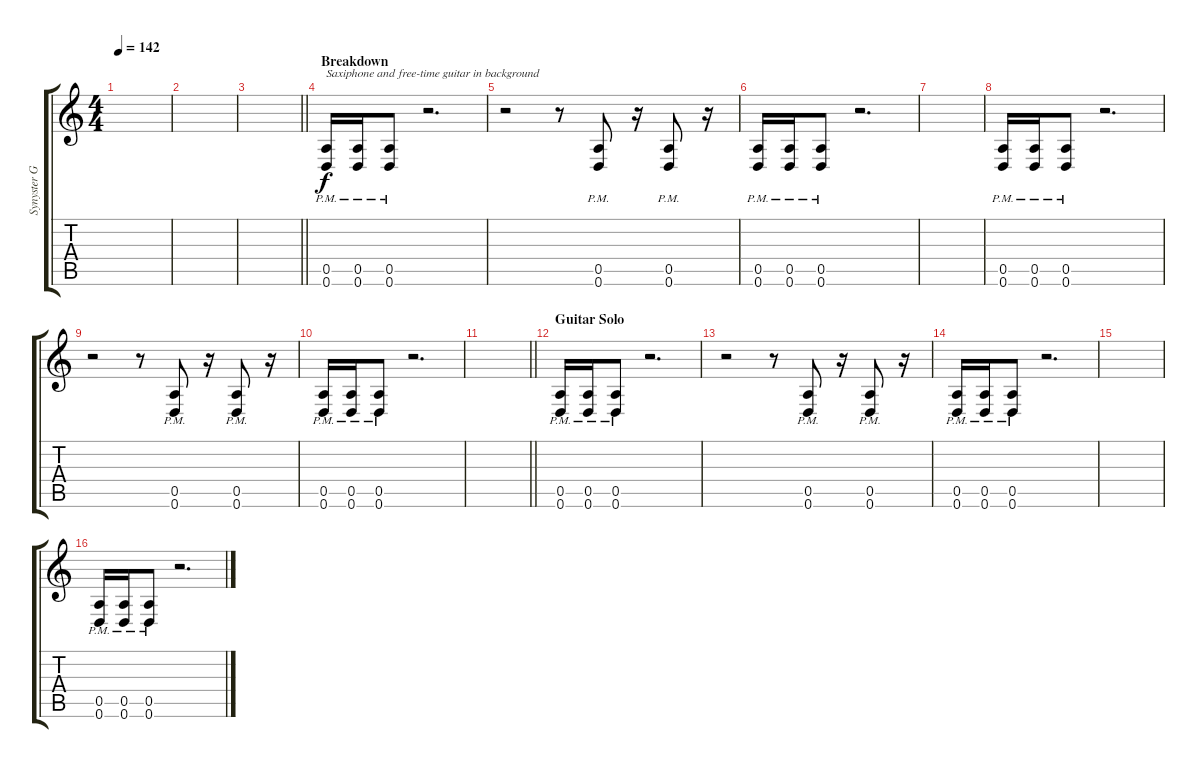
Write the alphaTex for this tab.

\track ("Synyster Gates Rhythm" "Synyster G") {instrument distortionguitar}
\staff {score tabs}
\tuning (E4 B3 G3 D3 A2 D2) {hide}
\ts (4 4)
\tempo 142
\clef g2
\ks c
|
|
\barLineRight lightlight
|
\section ("" "Breakdown")
(0.5{pm} 0.6{pm}).16{txt "Saxiphone and free-time guitar in background" volume 14} (0.5{pm} 0.6{pm}).16 (0.5{pm} 0.6{pm}).8 r.2{d} |
r.2 r.8 (0.5{pm} 0.6{pm}).8 r.16 (0.5{pm} 0.6{pm}).8 r.16 |
(0.5{pm} 0.6{pm}).16 (0.5{pm} 0.6{pm}).16 (0.5{pm} 0.6{pm}).8 r.2{d} |
|
(0.5{pm} 0.6{pm}).16{volume 14} (0.5{pm} 0.6{pm}).16 (0.5{pm} 0.6{pm}).8 r.2{d} |
r.2 r.8 (0.5{pm} 0.6{pm}).8 r.16 (0.5{pm} 0.6{pm}).8 r.16 |
(0.5{pm} 0.6{pm}).16 (0.5{pm} 0.6{pm}).16 (0.5{pm} 0.6{pm}).8 r.2{d} |
\barLineRight lightlight
|
\section ("" "Guitar Solo")
(0.5{pm} 0.6{pm}).16{volume 16} (0.5{pm} 0.6{pm}).16 (0.5{pm} 0.6{pm}).8 r.2{d} |
r.2 r.8 (0.5{pm} 0.6{pm}).8 r.16 (0.5{pm} 0.6{pm}).8 r.16 |
(0.5{pm} 0.6{pm}).16 (0.5{pm} 0.6{pm}).16 (0.5{pm} 0.6{pm}).8 r.2{d} |
|
(0.5{pm} 0.6{pm}).16{volume 14} (0.5{pm} 0.6{pm}).16 (0.5{pm} 0.6{pm}).8 r.2{d}
